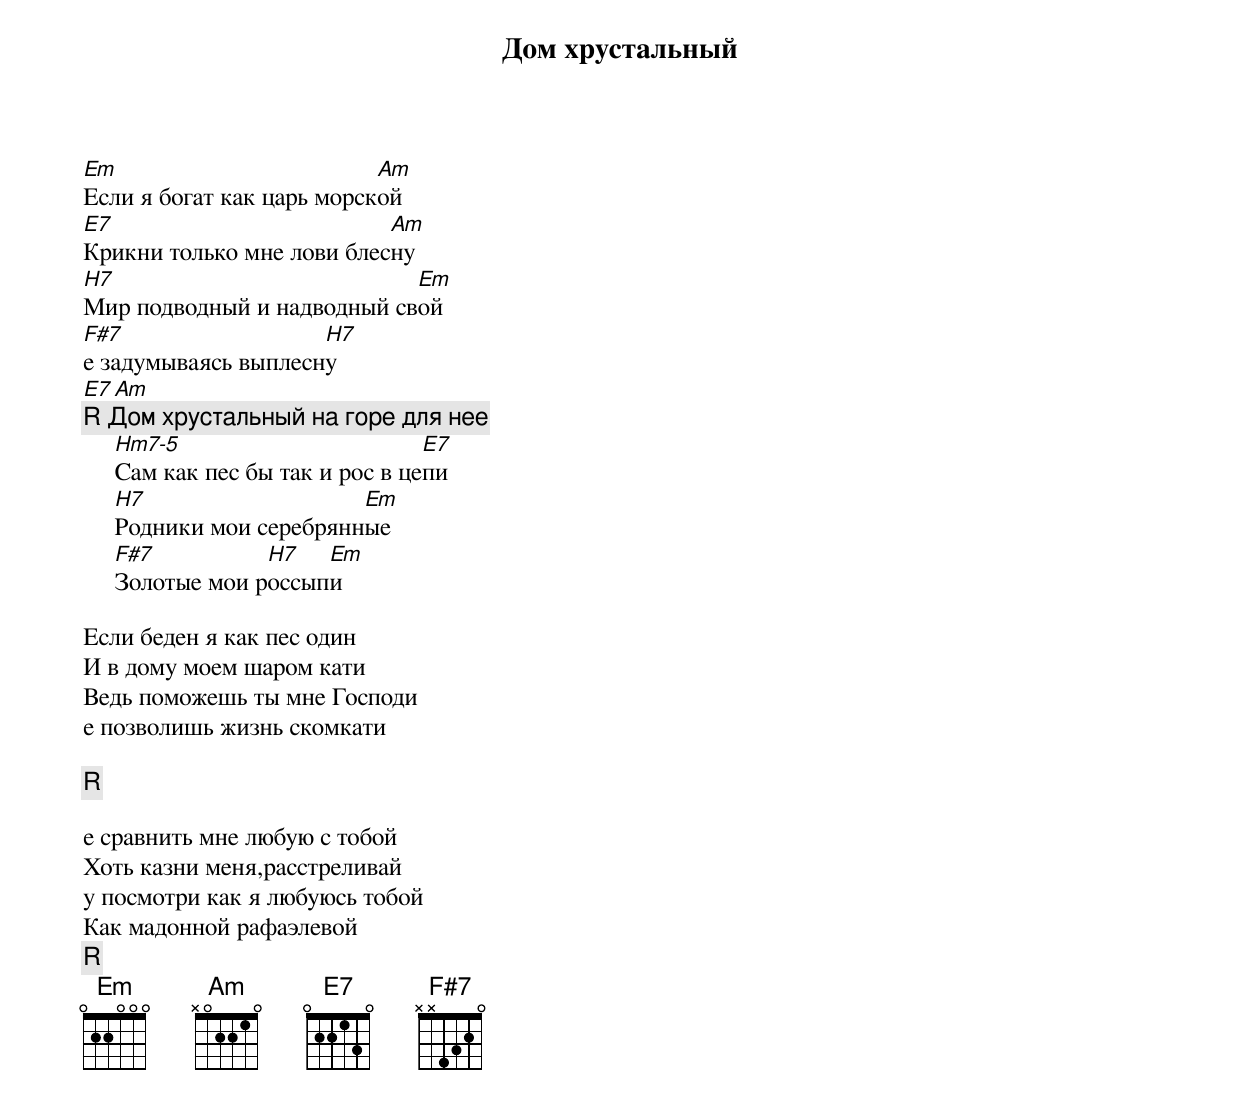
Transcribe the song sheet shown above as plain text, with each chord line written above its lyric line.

              Дом хрустальный

Em                         Am
Если я богат как царь морской
E7                         Am
Крикни только мне лови блесну
H7                          Em
Мир подводный и надводный свой
F#7                  H7
е задумываясь выплесну
     E7                           Am
 [R] Дом хрустальный на горе для нее
     Hm7-5                        E7
     Сам как пес бы так и рос в цепи
     H7                   Em
     Родники мои серебрянные
     F#7          H7   Em
     Золотые мои россыпи

Если беден я как пес один
И в дому моем шаром кати
Ведь поможешь ты мне Господи
е позволишь жизнь скомкати

 [R]

е сравнить мне любую с тобой
Хоть казни меня,расстреливай
у посмотри как я любуюсь тобой
Как мадонной рафаэлевой
 [R]
